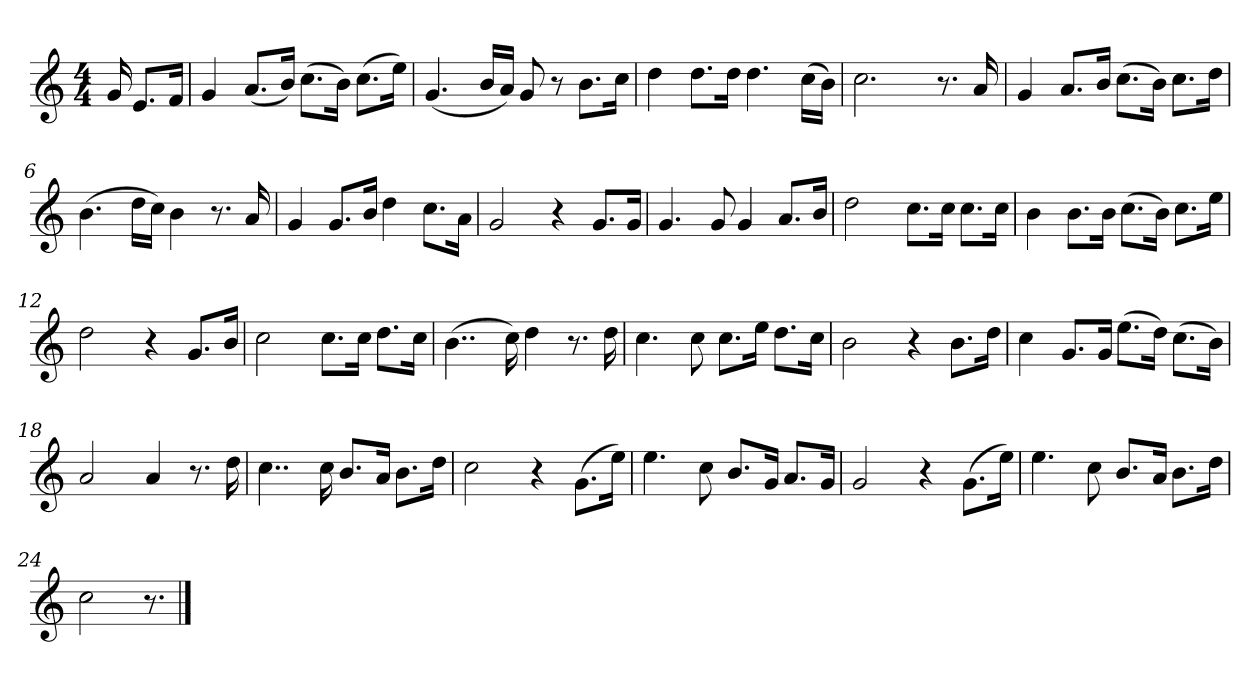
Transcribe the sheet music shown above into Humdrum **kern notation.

**kern
*part1
*staff1
*k[]
*M4/4
*MM120
=
16g
8.eL
16fJk
=1
4g
(8.aL
16bJk)
(8.ccL
16bJk)
(8.ccL
16eeJk)
=2
(4.g
16bLL
16aJJ)
8g
8r
8.bL
16ccJk
=3
4dd
8.ddL
16ddJk
4.dd
(16ccLL
16bJJ)
=4
2.cc
8.r
16a
=5
4g
8.aL
16bJk
(8.ccL
16bJk)
8.ccL
16ddJk
=6
(4.b
16ddLL
16ccJJ)
4b
8.r
16a
=7
4g
8.gL
16bJk
4dd
8.ccL
16aJk
=8
2g
4r
8.gL
16gJk
=9
4.g
8g
4g
8.aL
16bJk
=10
2dd
8.ccL
16ccJk
8.ccL
16ccJk
=11
4b
8.bL
16bJk
(8.ccL
16bJk)
8.ccL
16eeJk
=12
2dd
4r
8.gL
16bJk
=13
2cc
8.ccL
16ccJk
8.ddL
16ccJk
=14
(4..b
16cc)
4dd
8.r
16dd
=15
4.cc
8cc
8.ccL
16eeJk
8.ddL
16ccJk
=16
2b
4r
8.bL
16ddJk
=17
4cc
8.gL
16gJk
(8.eeL
16ddJk)
(8.ccL
16bJk)
=18
2a
4a
8.r
16dd
=19
4..cc
16cc
8.bL
16aJk
8.bL
16ddJk
=20
2cc
4r
(8.gL
16eeJk)
=21
4.ee
8cc
8.bL
16gJk
8.aL
16gJk
=22
2g
4r
(8.gL
16eeJk)
=23
4.ee
8cc
8.bL
16aJk
8.bL
16ddJk
=24
2cc
8.r
==
*-
